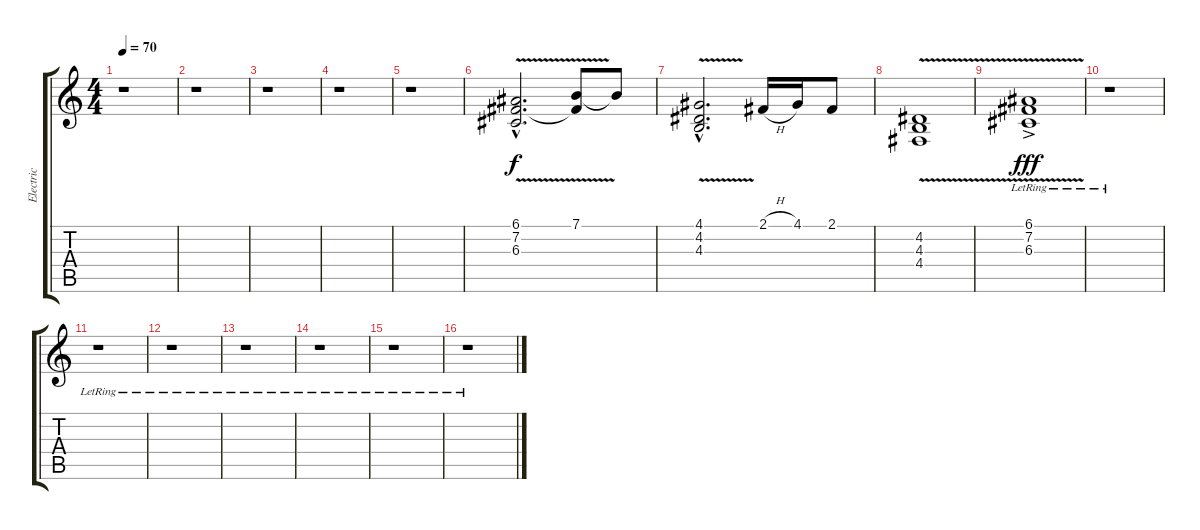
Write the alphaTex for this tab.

\track ("Electric" "Electric") {instrument clavinet}
\staff {score tabs}
\tuning (E4 B3 G3 D3 A2 E2) {hide}
\ts (4 4)
\tempo 70
\clef g2
\ks c
r.1{dy f instrument clavinet} |
r.1 |
r.1 |
r.1 |
r.1 |
(6.1{hac} 7.2{v hac} 6.3{v hac}).2{d} (7.1 7.2{t}).8 7.1{t}.8 |
(4.1{hac} 4.2{hac} 4.3{v hac}).2{d} 2.1{h}.16 4.1.16 2.1.8 |
(4.2 4.3 4.4{v}).1 |
(6.1{v ac} 7.2{v lr} 6.3).1{dy fff} |
r.1 |
r.1 |
r.1 |
r.1 |
r.1 |
r.1 |
r.1
